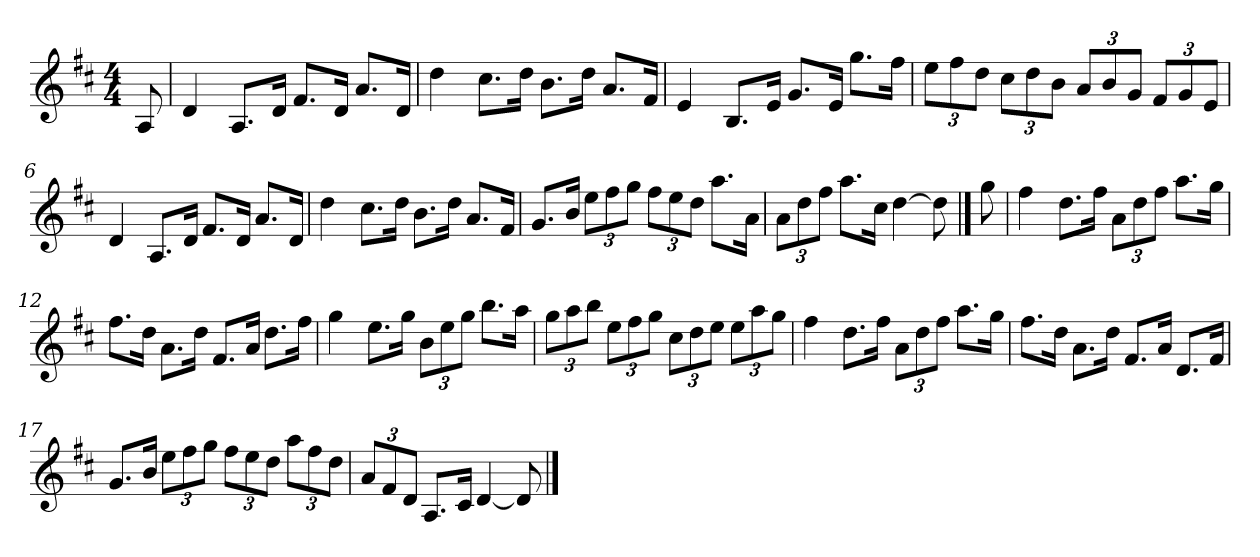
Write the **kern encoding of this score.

**kern
*part1
*staff1
*clefG2
*k[f#c#]
*D:
*M4/4
=1
8A/
=2
4d/
8.A/L
16d/Jk
8.f#/L
16d/Jk
8.a/L
16d/Jk
=3
4dd\
8.cc#\L
16dd\Jk
8.b\L
16dd\Jk
8.a/L
16f#/Jk
=4
4e/
8.B/L
16e/Jk
8.g/L
16e/Jk
8.gg\L
16ff#\Jk
=5
*Xbrackettup
12ee\L
12ff#\
12dd\J
12cc#\L
12dd\
12b\J
12a/L
12b/
12g/J
12f#/L
12g/
12e/J
!!LO:LB:g=z
=6
4d/
8.A/L
16d/Jk
8.f#/L
16d/Jk
8.a/L
16d/Jk
=7
4dd\
8.cc#\L
16dd\Jk
8.b\L
16dd\Jk
8.a/L
16f#/Jk
=8
8.g/L
16b/Jk
12ee\L
12ff#\
12gg\J
12ff#\L
12ee\
12dd\J
8.aa\L
16a\Jk
=9
12a\L
12dd\
12ff#\J
8.aa\L
16cc#\Jk
[4dd\
8dd\]
==10
8gg\
!!LO:LB:g=z
=11
4ff#\
8.dd\L
16ff#\Jk
12a\L
12dd\
12ff#\J
8.aa\L
16gg\Jk
=12
8.ff#\L
16dd\Jk
8.a\L
16dd\Jk
8.f#/L
16a/Jk
8.dd\L
16ff#\Jk
=13
4gg\
8.ee\L
16gg\Jk
12b\L
12ee\
12gg\J
8.bb\L
16aa\Jk
=14
12gg\L
12aa\
12bb\J
12ee\L
12ff#\
12gg\J
12cc#\L
12dd\
12ee\J
12ee\L
12aa\
12gg\J
!!LO:LB:g=z
=15
4ff#\
8.dd\L
16ff#\Jk
12a\L
12dd\
12ff#\J
8.aa\L
16gg\Jk
=16
8.ff#\L
16dd\Jk
8.a\L
16dd\Jk
8.f#/L
16a/Jk
8.d/L
16f#/Jk
=17
8.g/L
16b/Jk
12ee\L
12ff#\
12gg\J
12ff#\L
12ee\
12dd\J
12aa\L
12ff#\
12dd\J
=18
12a/L
12f#/
12d/J
8.A/L
16c#/Jk
[4d/
8d/]
==
*-
